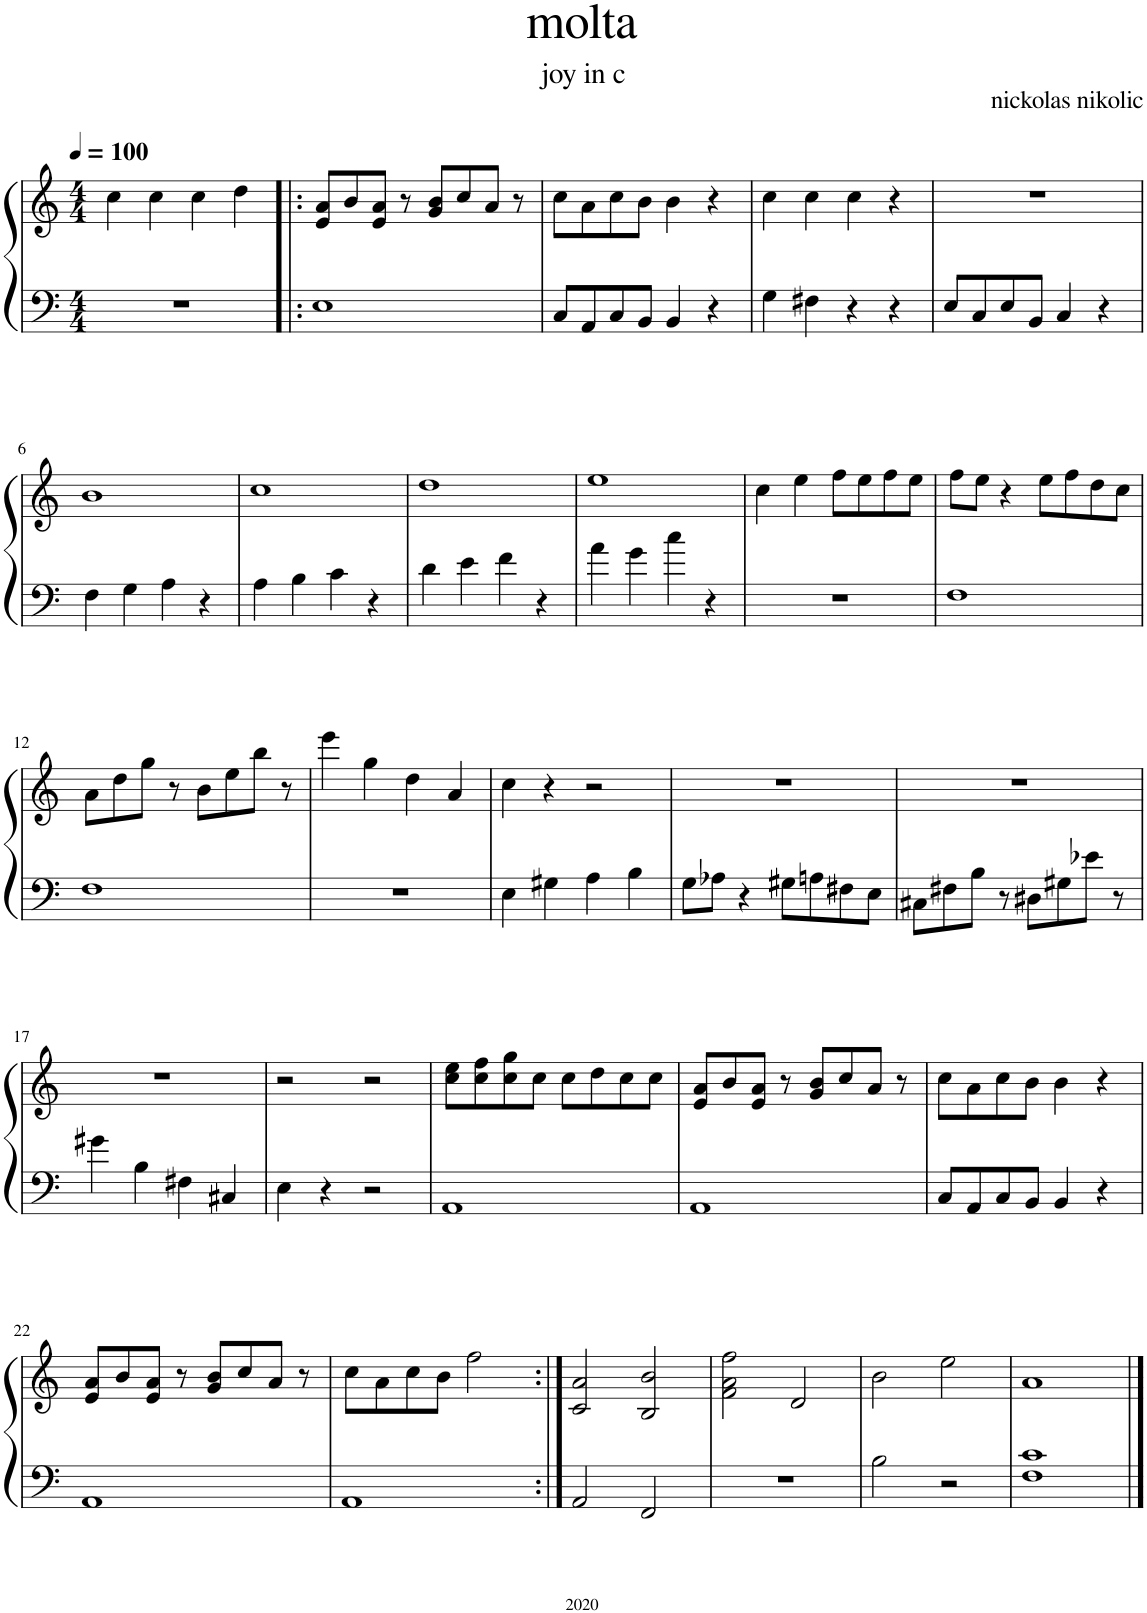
**kern	**kern
*part1	*part1
*staff2	*staff1
*I"Piano	*
*I'Pno.	*
*clefF4	*clefG2
*k[]	*k[]
*M4/4	*M4/4
*MM100	*MM100
=1	=1
1r	4cc\
.	4cc\
.	4cc\
.	4dd\
=2!|:	=2!|:
1E	8e/ 8a/L
.	8b/
.	8e/ 8a/J
.	8r
.	8g/ 8b/L
.	8cc/
.	8a/J
.	8r
=3	=3
8C/L	8cc\L
8AA/	8a\
8C/	8cc\
8BB/J	8b\J
4BB/	4b\
4r	4r
=4	=4
4G\	4cc\
4F#X\	4cc\
4r	4cc\
4r	4r
=5	=5
8E/L	1r
8C/	.
8E/	.
8BB/J	.
4C/	.
4r	.
!!LO:LB:g=z
=6	=6
4F\	1b
4G\	.
4A\	.
4r	.
=7	=7
4A\	1cc
4B\	.
4c\	.
4r	.
=8	=8
4d\	1dd
4e\	.
4f\	.
4r	.
=9	=9
4a\	1ee
4g\	.
4cc\	.
4r	.
=10	=10
1r	4cc\
.	4ee\
.	8ff\L
.	8ee\
.	8ff\
.	8ee\J
=11	=11
1F	8ff\L
.	8ee\J
.	4r
.	8ee\L
.	8ff\
.	8dd\
.	8cc\J
!!LO:LB:g=z
=12	=12
1F	8a\L
.	8dd\
.	8gg\J
.	8r
.	8b\L
.	8ee\
.	8bb\J
.	8r
=13	=13
1r	4eee\
.	4gg\
.	4dd\
.	4a/
=14	=14
4E\	4cc\
4G#X\	4r
4A\	2r
4B\	.
=15	=15
8G\L	1r
8A-X\J	.
4r	.
8G#X\L	.
8An\	.
8F#X\	.
8E\J	.
=16	=16
8C#X\L	1r
8F#X\	.
8B\J	.
8r	.
8D#X\L	.
8G#X\	.
8e-X\J	.
8r	.
!!LO:LB:g=z
=17	=17
4g#X\	1r
4B\	.
4F#X\	.
4C#X/	.
=18	=18
4E\	2r
4r	.
2r	2r
=19	=19
1AA	8cc\ 8ee\L
.	8cc\ 8ff\
.	8cc\ 8gg\
.	8cc\J
.	8cc\L
.	8dd\
.	8cc\
.	8cc\J
=20	=20
1AA	8e/ 8a/L
.	8b/
.	8e/ 8a/J
.	8r
.	8g/ 8b/L
.	8cc/
.	8a/J
.	8r
=21	=21
8C/L	8cc\L
8AA/	8a\
8C/	8cc\
8BB/J	8b\J
4BB/	4b\
4r	4r
!!LO:LB:g=z
=22	=22
1AA	8e/ 8a/L
.	8b/
.	8e/ 8a/J
.	8r
.	8g/ 8b/L
.	8cc/
.	8a/J
.	8r
=23	=23
1AA	8cc\L
.	8a\
.	8cc\
.	8b\J
.	2ff\
=24:|!	=24:|!
2AA/	2c/ 2a/
2FF/	2B/ 2b/
=25	=25
1r	2f\ 2a\ 2ff\
.	2d/
=26	=26
2B\	2b\
2r	2ee\
=27	=27
1F 1c	1a
==	==
*-	*-
